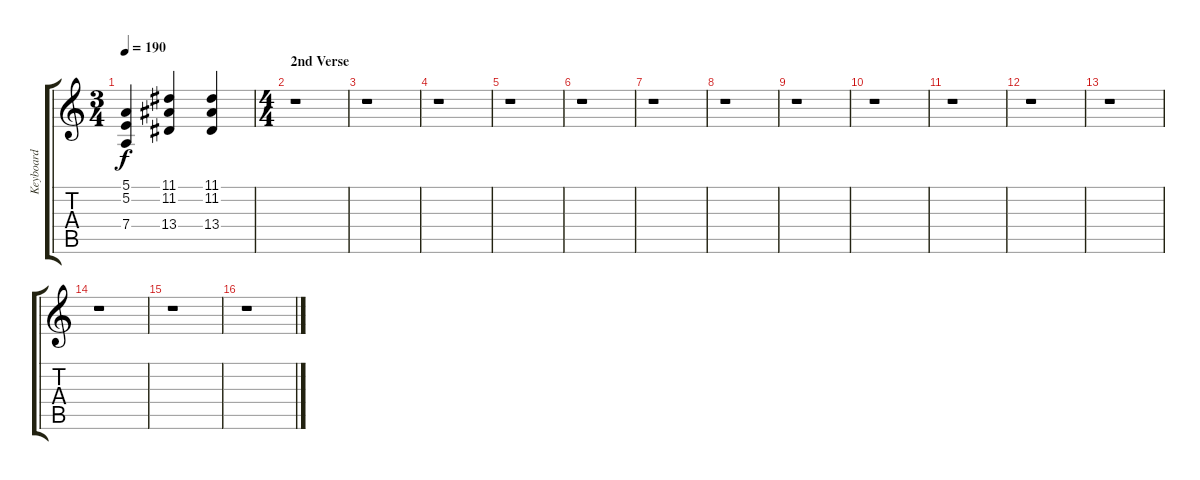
\track ("Keyboard" "Keyboard") {instrument choiraahs}
\staff {score tabs}
\tuning (E4 B3 G3 D3 A2 E2) {hide}
\ts (3 4)
\tempo 190
\clef g2
\ks c
(5.1 5.2 7.4).4{dy f} (11.1 11.2 13.4).4 (11.1 11.2 13.4).4 |
\ts (4 4)
\section ("" "2nd Verse")
r.1 |
r.1 |
r.1 |
r.1 |
r.1 |
r.1 |
r.1 |
r.1 |
r.1 |
r.1 |
r.1 |
r.1 |
r.1 |
r.1 |
r.1
